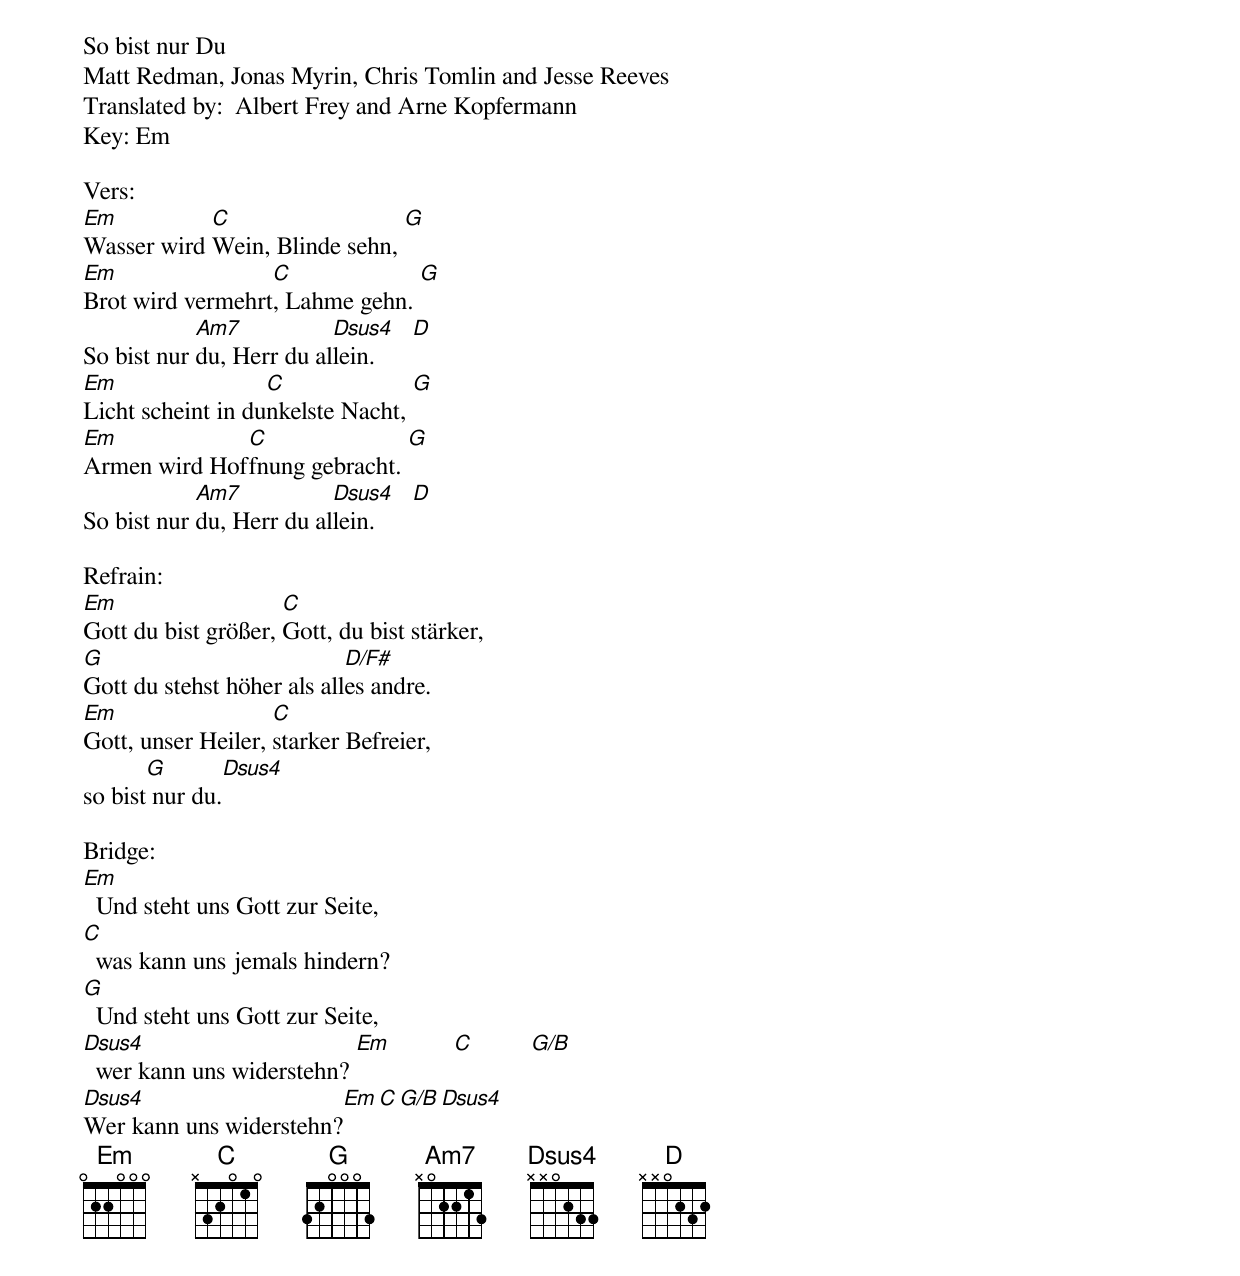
So bist nur Du
Matt Redman, Jonas Myrin, Chris Tomlin and Jesse Reeves
Translated by:  Albert Frey and Arne Kopfermann
Key: Em

Vers:
[Em]Wasser wird [C]Wein, Blinde sehn, [G]
[Em]Brot wird vermehrt[C], Lahme gehn. [G]
So bist nur [Am7]du, Herr du al[Dsus4]lein.      [D]
[Em]Licht scheint in du[C]nkelste Nacht, [G]
[Em]Armen wird Hof[C]fnung gebracht. [G]
So bist nur [Am7]du, Herr du al[Dsus4]lein.      [D]

Refrain:
[Em]Gott du bist größer, [C]Gott, du bist stärker,
[G]Gott du stehst höher als all[D/F#]es andre.
[Em]Gott, unser Heiler, [C]starker Befreier,
so bist[G] nur du.[Dsus4]

Bridge:
[Em]  Und steht uns Gott zur Seite,
[C]  was kann uns jemals hindern?
[G]  Und steht uns Gott zur Seite,
[Dsus4]  wer kann uns widerstehn? [Em]          [C]         [G/B]
[Dsus4]Wer kann uns widerstehn?[Em][C][G/B][Dsus4]
